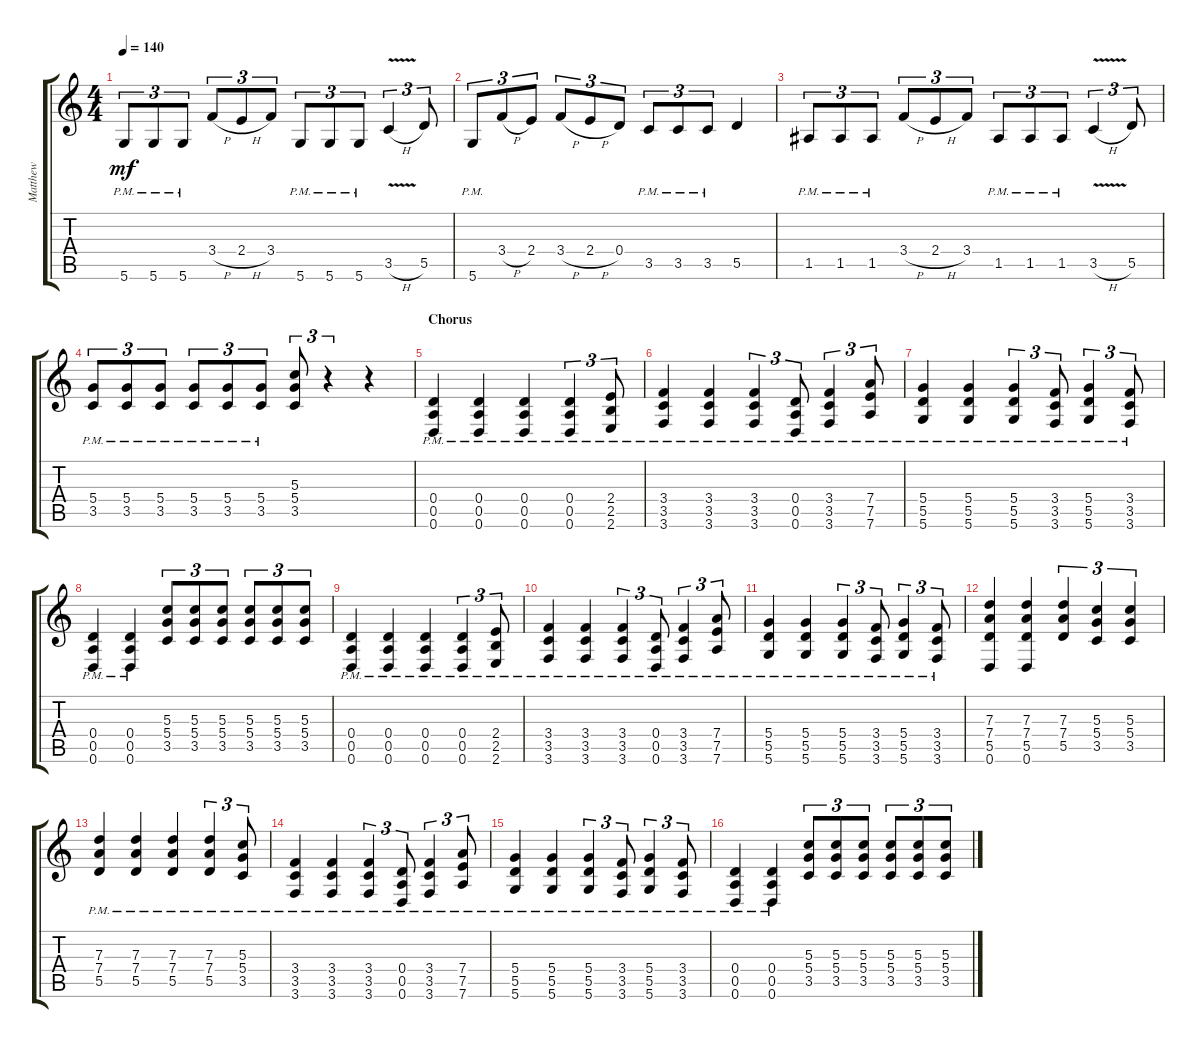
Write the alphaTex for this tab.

\track ("Matthew" "Matthew") {instrument distortionguitar}
\staff {score tabs}
\tuning (E4 B3 G3 D3 A2 D2) {hide}
\ts (4 4)
\tempo 140
\clef g2
\ks c
5.6{pm}.8{tu (3 2) dy mf} 5.6{pm}.8{tu (3 2)} 5.6{pm}.8{tu (3 2)} 3.4{h}.8{tu (3 2)} 2.4{h}.8{tu (3 2)} 3.4.8{tu (3 2)} 5.6{pm}.8{tu (3 2)} 5.6{pm}.8{tu (3 2)} 5.6{pm}.8{tu (3 2)} 3.5{v h}.4{tu (3 2)} 5.5.8{tu (3 2)} |
5.6{pm}.8{tu (3 2)} 3.4{h}.8{tu (3 2)} 2.4.8{tu (3 2)} 3.4{h}.8{tu (3 2)} 2.4{h}.8{tu (3 2)} 0.4.8{tu (3 2)} 3.5{pm}.8{tu (3 2)} 3.5{pm}.8{tu (3 2)} 3.5{pm}.8{tu (3 2)} 5.5.4 |
1.5{pm}.8{tu (3 2)} 1.5{pm}.8{tu (3 2)} 1.5{pm}.8{tu (3 2)} 3.4{h}.8{tu (3 2)} 2.4{h}.8{tu (3 2)} 3.4.8{tu (3 2)} 1.5{pm}.8{tu (3 2)} 1.5{pm}.8{tu (3 2)} 1.5{pm}.8{tu (3 2)} 3.5{v h}.4{tu (3 2)} 5.5.8{tu (3 2)} |
(5.4{pm} 3.5{pm}).8{tu (3 2)} (5.4{pm} 3.5{pm}).8{tu (3 2)} (5.4{pm} 3.5{pm}).8{tu (3 2)} (5.4{pm} 3.5{pm}).8{tu (3 2)} (5.4{pm} 3.5{pm}).8{tu (3 2)} (5.4{pm} 3.5{pm}).8{tu (3 2)} (5.3 5.4 3.5).8{tu (3 2)} r.4{tu (3 2)} r.4 |
\section ("" "Chorus")
(0.4{pm} 0.5{pm} 0.6{pm}).4 (0.4{pm} 0.5{pm} 0.6{pm}).4 (0.4{pm} 0.5{pm} 0.6{pm}).4 (0.4{pm} 0.5{pm} 0.6{pm}).4{tu (3 2)} (2.4{pm} 2.5{pm} 2.6{pm}).8{tu (3 2)} |
(3.4{pm} 3.5{pm} 3.6{pm}).4 (3.4{pm} 3.5{pm} 3.6{pm}).4 (3.4{pm} 3.5{pm} 3.6{pm}).4{tu (3 2)} (0.4{pm} 0.5{pm} 0.6{pm}).8{tu (3 2)} (3.4{pm} 3.5{pm} 3.6{pm}).4{tu (3 2)} (7.4{pm} 7.5{pm} 7.6{pm}).8{tu (3 2)} |
(5.4{pm} 5.5{pm} 5.6{pm}).4 (5.4{pm} 5.5{pm} 5.6{pm}).4 (5.4{pm} 5.5{pm} 5.6{pm}).4{tu (3 2)} (3.4{pm} 3.5{pm} 3.6{pm}).8{tu (3 2)} (5.4{pm} 5.5{pm} 5.6{pm}).4{tu (3 2)} (3.4{pm} 3.5{pm} 3.6{pm}).8{tu (3 2)} |
(0.4{pm} 0.5{pm} 0.6{pm}).4 (0.4{pm} 0.5{pm} 0.6{pm}).4 (5.3 5.4 3.5).8{tu (3 2)} (5.3 5.4 3.5).8{tu (3 2)} (5.3 5.4 3.5).8{tu (3 2)} (5.3 5.4 3.5).8{tu (3 2)} (5.3 5.4 3.5).8{tu (3 2)} (5.3 5.4 3.5).8{tu (3 2)} |
(0.4{pm} 0.5{pm} 0.6{pm}).4 (0.4{pm} 0.5{pm} 0.6{pm}).4 (0.4{pm} 0.5{pm} 0.6{pm}).4 (0.4{pm} 0.5{pm} 0.6{pm}).4{tu (3 2)} (2.4{pm} 2.5{pm} 2.6{pm}).8{tu (3 2)} |
(3.4{pm} 3.5{pm} 3.6{pm}).4 (3.4{pm} 3.5{pm} 3.6{pm}).4 (3.4{pm} 3.5{pm} 3.6{pm}).4{tu (3 2)} (0.4{pm} 0.5{pm} 0.6{pm}).8{tu (3 2)} (3.4{pm} 3.5{pm} 3.6{pm}).4{tu (3 2)} (7.4{pm} 7.5{pm} 7.6{pm}).8{tu (3 2)} |
(5.4{pm} 5.5{pm} 5.6{pm}).4 (5.4{pm} 5.5{pm} 5.6{pm}).4 (5.4{pm} 5.5{pm} 5.6{pm}).4{tu (3 2)} (3.4{pm} 3.5{pm} 3.6{pm}).8{tu (3 2)} (5.4{pm} 5.5{pm} 5.6{pm}).4{tu (3 2)} (3.4{pm} 3.5{pm} 3.6{pm}).8{tu (3 2)} |
(7.3 7.4 5.5 0.6).4 (7.3 7.4 5.5 0.6).4 (7.3 7.4 5.5).4{tu (3 2)} (5.3 5.4 3.5).4{tu (3 2)} (5.3 5.4 3.5).4{tu (3 2)} |
(7.3{pm} 7.4{pm} 5.5{pm}).4 (7.3{pm} 7.4{pm} 5.5{pm}).4 (7.3{pm} 7.4{pm} 5.5{pm}).4 (7.3{pm} 7.4{pm} 5.5{pm}).4{tu (3 2)} (5.3{pm} 5.4{pm} 3.5{pm}).8{tu (3 2)} |
(3.4{pm} 3.5{pm} 3.6{pm}).4 (3.4{pm} 3.5{pm} 3.6{pm}).4 (3.4{pm} 3.5{pm} 3.6{pm}).4{tu (3 2)} (0.4{pm} 0.5{pm} 0.6{pm}).8{tu (3 2)} (3.4{pm} 3.5{pm} 3.6{pm}).4{tu (3 2)} (7.4{pm} 7.5{pm} 7.6{pm}).8{tu (3 2)} |
(5.4{pm} 5.5{pm} 5.6{pm}).4 (5.4{pm} 5.5{pm} 5.6{pm}).4 (5.4{pm} 5.5{pm} 5.6{pm}).4{tu (3 2)} (3.4{pm} 3.5{pm} 3.6{pm}).8{tu (3 2)} (5.4{pm} 5.5{pm} 5.6{pm}).4{tu (3 2)} (3.4{pm} 3.5{pm} 3.6{pm}).8{tu (3 2)} |
(0.4{pm} 0.5{pm} 0.6{pm}).4 (0.4{pm} 0.5{pm} 0.6{pm}).4 (5.3 5.4 3.5).8{tu (3 2)} (5.3 5.4 3.5).8{tu (3 2)} (5.3 5.4 3.5).8{tu (3 2)} (5.3 5.4 3.5).8{tu (3 2)} (5.3 5.4 3.5).8{tu (3 2)} (5.3 5.4 3.5).8{tu (3 2)}
